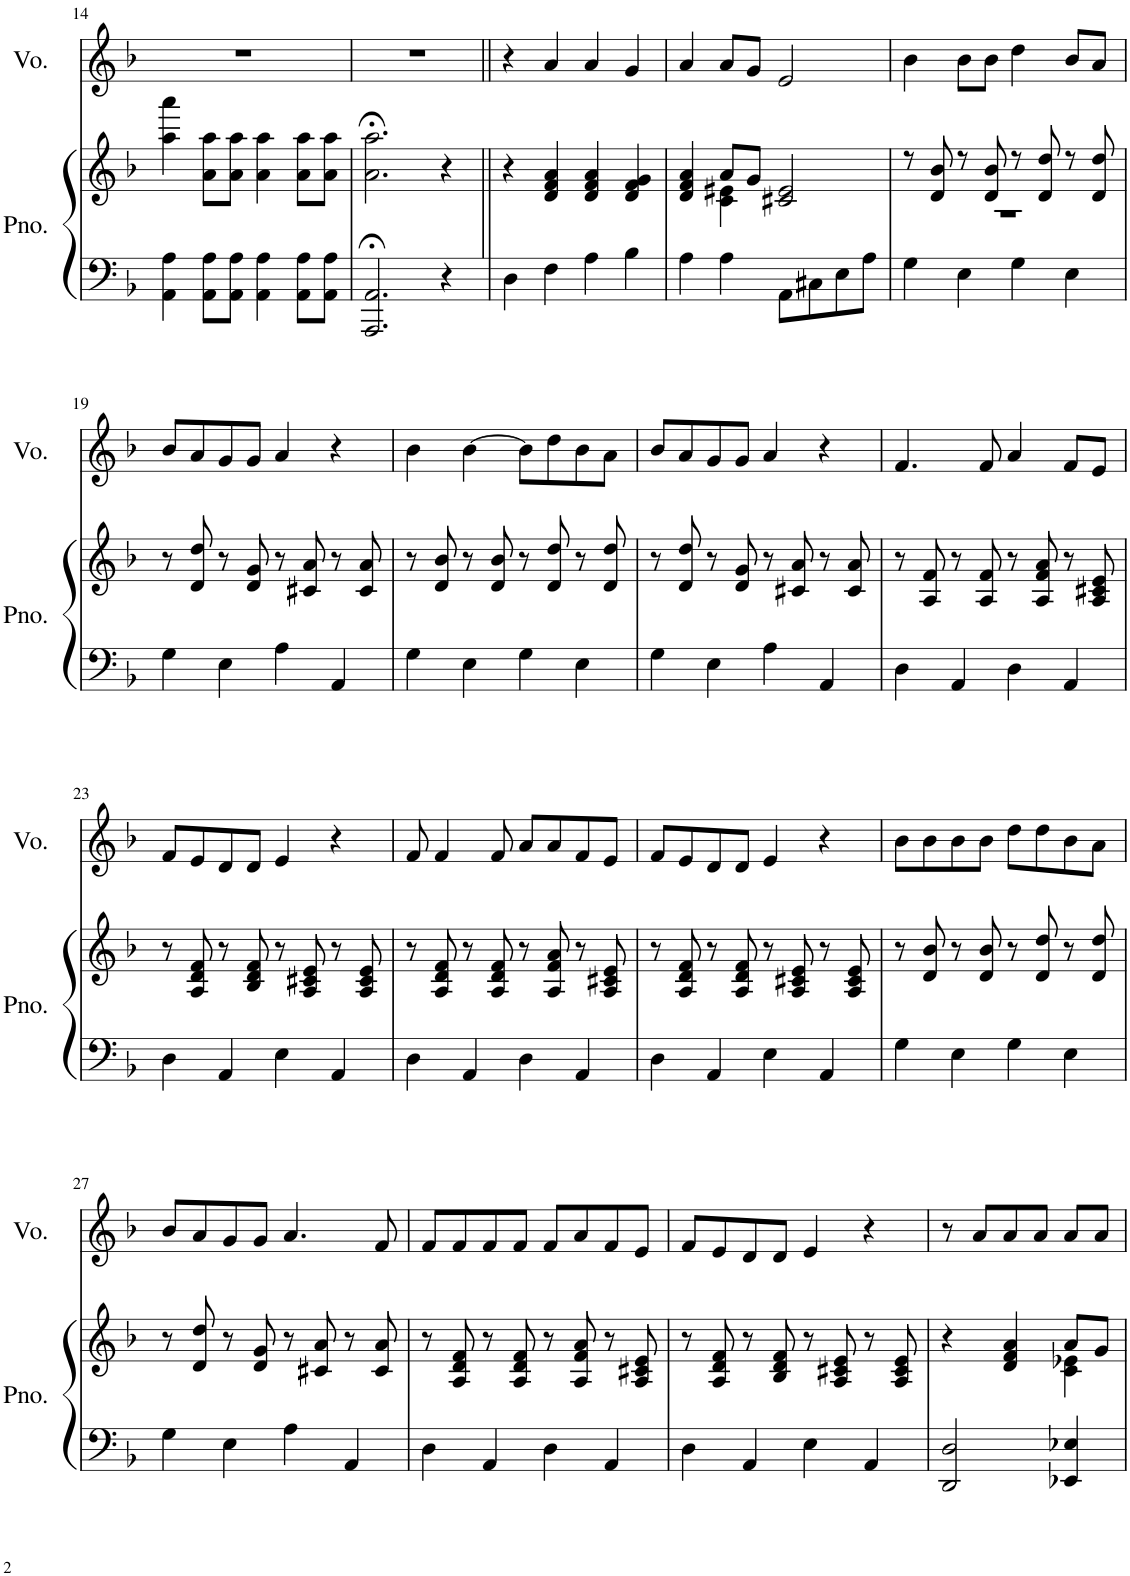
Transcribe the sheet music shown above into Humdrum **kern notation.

**kern	**kern	**kern
*part2	*part2	*part1
*staff3	*staff2	*staff1
*I"ピアノ	*	*I"ボーカル
!!LO:PB:g=z
*clefF4	*clefG2	*clefG2
*k[b-]	*k[b-]	*k[b-]
*M4/4	*M4/4	*M4/4
=14	=14	=14
4AA\ 4A\	4aa\ 4aaa\	1r
8AA\ 8A\L	8a\ 8aa\L	.
8AA\ 8A\J	8a\ 8aa\J	.
4AA\ 4A\	4a\ 4aa\	.
8AA\ 8A\L	8a\ 8aa\L	.
8AA\ 8A\J	8a\ 8aa\J	.
=15	=15	=15
2.AAA/;< 2.AA/;<	2.a\;< 2.aa\;<	1r
4r	4r	.
=16||	=16||	=16||
4D\	4r	4r
4F\	4d/ 4f/ 4a/	4a/
4A\	4d/ 4f/ 4a/	4a/
4B-\	4d/ 4f/ 4g/	4g/
=17	=17	=17
*	*^	*
4A\	4d/ 4f/ 4a/	4ryy	4a/
4A\	8a/L	4c\ 4e#X\	8a/L
.	8g/J	.	8g/J
8AA\L	2c#X/ 2e#/	2ryy	2e/
8C#X\	.	.	.
8E\	.	.	.
8A\J	.	.	.
=18	=18	=18	=18
4G\	8r	1r	4b-\
.	8d/ 8b-/	.	.
4E\	8r	.	8b-\L
.	8d/ 8b-/	.	8b-\J
4G\	8r	.	4dd\
.	8d/ 8dd/	.	.
4E\	8r	.	8b-/L
.	8d/ 8dd/	.	8a/J
*	*v	*v	*
!!LO:LB:g=z
=19	=19	=19
4G\	8r	8b-/L
.	8d/ 8dd/	8a/
4E\	8r	8g/
.	8d/ 8g/	8g/J
4A\	8r	4a/
.	8c#X/ 8a/	.
4AA/	8r	4r
.	8c#/ 8a/	.
=20	=20	=20
4G\	8r	4b-\
.	8d/ 8b-/	.
4E\	8r	[4b-\
.	8d/ 8b-/	.
4G\	8r	8b-\L]
.	8d/ 8dd/	8dd\
4E\	8r	8b-\
.	8d/ 8dd/	8a\J
=21	=21	=21
4G\	8r	8b-/L
.	8d/ 8dd/	8a/
4E\	8r	8g/
.	8d/ 8g/	8g/J
4A\	8r	4a/
.	8c#X/ 8a/	.
4AA/	8r	4r
.	8c#/ 8a/	.
=22	=22	=22
4D\	8r	4.f/
.	8A/ 8f/	.
4AA/	8r	.
.	8A/ 8f/	8f/
4D\	8r	4a/
.	8A/ 8f/ 8a/	.
4AA/	8r	8f/L
.	8A/ 8c#X/ 8e/	8e/J
!!LO:LB:g=z
=23	=23	=23
4D\	8r	8f/L
.	8A/ 8d/ 8f/	8e/
4AA/	8r	8d/
.	8B-/ 8d/ 8f/	8d/J
4E\	8r	4e/
.	8A/ 8c#X/ 8e/	.
4AA/	8r	4r
.	8A/ 8c#/ 8e/	.
=24	=24	=24
4D\	8r	8f/
.	8A/ 8d/ 8f/	4f/
4AA/	8r	.
.	8A/ 8d/ 8f/	8f/
4D\	8r	8a/L
.	8A/ 8f/ 8a/	8a/
4AA/	8r	8f/
.	8A/ 8c#X/ 8e/	8e/J
=25	=25	=25
4D\	8r	8f/L
.	8A/ 8d/ 8f/	8e/
4AA/	8r	8d/
.	8A/ 8d/ 8f/	8d/J
4E\	8r	4e/
.	8A/ 8c#X/ 8e/	.
4AA/	8r	4r
.	8A/ 8c#/ 8e/	.
=26	=26	=26
4G\	8r	8b-\L
.	8d/ 8b-/	8b-\
4E\	8r	8b-\
.	8d/ 8b-/	8b-\J
4G\	8r	8dd\L
.	8d/ 8dd/	8dd\
4E\	8r	8b-\
.	8d/ 8dd/	8a\J
!!LO:LB:g=z
=27	=27	=27
4G\	8r	8b-/L
.	8d/ 8dd/	8a/
4E\	8r	8g/
.	8d/ 8g/	8g/J
4A\	8r	4.a/
.	8c#X/ 8a/	.
4AA/	8r	.
.	8c#/ 8a/	8f/
=28	=28	=28
4D\	8r	8f/L
.	8A/ 8d/ 8f/	8f/
4AA/	8r	8f/
.	8A/ 8d/ 8f/	8f/J
4D\	8r	8f/L
.	8A/ 8f/ 8a/	8a/
4AA/	8r	8f/
.	8A/ 8c#X/ 8e/	8e/J
=29	=29	=29
4D\	8r	8f/L
.	8A/ 8d/ 8f/	8e/
4AA/	8r	8d/
.	8B-/ 8d/ 8f/	8d/J
4E\	8r	4e/
.	8A/ 8c#X/ 8e/	.
4AA/	8r	4r
.	8A/ 8c#/ 8e/	.
=30	=30	=30
*	*^	*
2DD/ 2D/	4r	2ryy	8r
.	.	.	8a/L
.	4d/ 4f/ 4a/	.	8a/
.	.	.	8a/J
4EE-X/ 4E-X/	8a/L	4c\ 4e-X\	8a/L
.	8g/J	.	8a/J
*	*v	*v	*
=	=	=
*-	*-	*-
